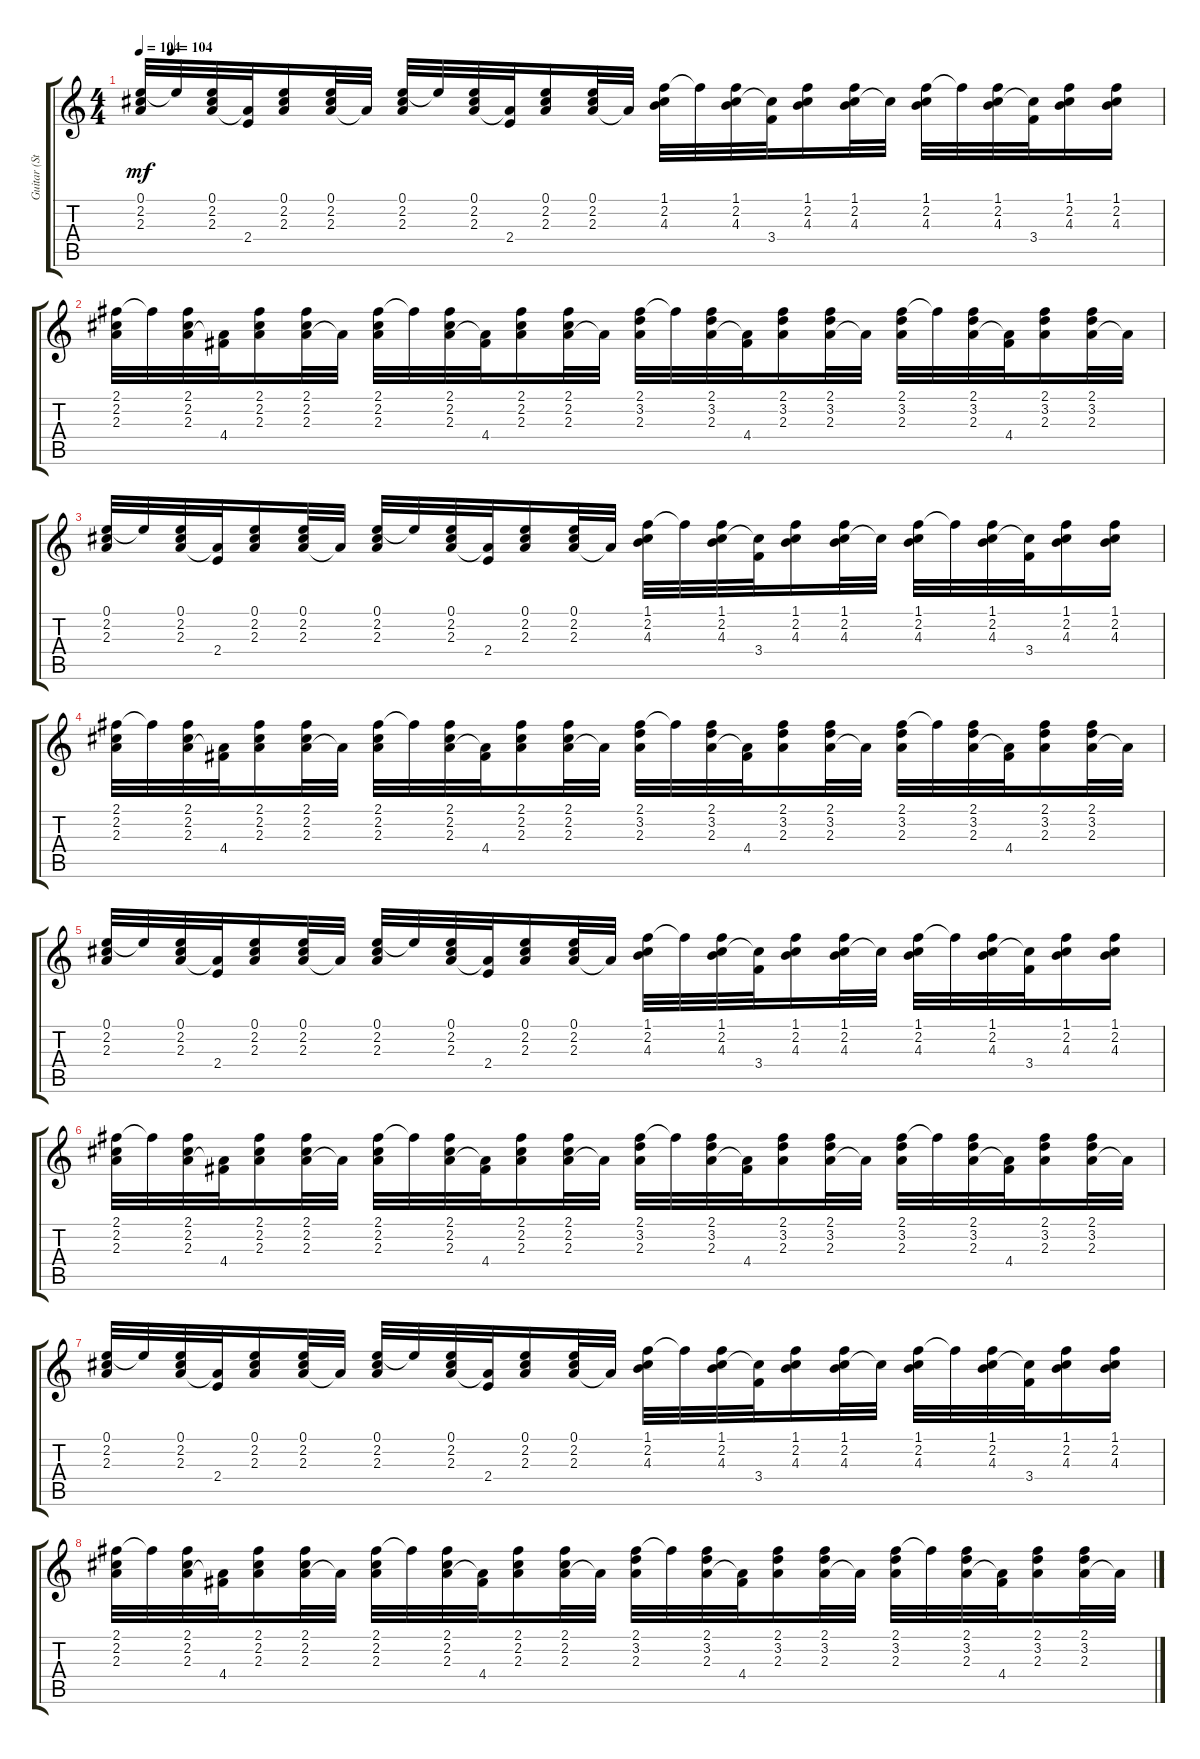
\track ("Guitar (Staff 1)" "Guitar (St") {instrument acousticguitarsteel}
\staff {score tabs}
\tuning (E4 B3 G3 D3 A2 E2) {hide}
\ts (4 4)
\tempo 104
\tempo (104 0.03125)
\clef g2
\ks c
(0.1 2.2 2.3).32{dy mf} 0.1{t}.32 (0.1 2.2 2.3).32 (2.3{t} 2.4).32 (0.1 2.2 2.3).16 (0.1 2.2 2.3).32 2.3{t}.32 (0.1 2.2 2.3).32 0.1{t}.32 (0.1 2.2 2.3).32 (2.3{t} 2.4).32 (0.1 2.2 2.3).16 (0.1 2.2 2.3).32 2.3{t}.32 (1.1 2.2 4.3).32 1.1{t}.32 (1.1 2.2 4.3).32 (2.2{t} 3.4).32 (1.1 2.2 4.3).16 (1.1 2.2 4.3).32 2.2{t}.32 (1.1 2.2 4.3).32 1.1{t}.32 (1.1 2.2 4.3).32 (2.2{t} 3.4).32 (1.1 2.2 4.3).16 (1.1 2.2 4.3).16 |
(2.1 2.2 2.3).32 2.1{t}.32 (2.1 2.2 2.3).32 (2.3{t} 4.4).32 (2.1 2.2 2.3).16 (2.1 2.2 2.3).32 2.3{t}.32 (2.1 2.2 2.3).32 2.1{t}.32 (2.1 2.2 2.3).32 (2.3{t} 4.4).32 (2.1 2.2 2.3).16 (2.1 2.2 2.3).32 2.3{t}.32 (2.1 3.2 2.3).32 2.1{t}.32 (2.1 3.2 2.3).32 (2.3{t} 4.4).32 (2.1 3.2 2.3).16 (2.1 3.2 2.3).32 2.3{t}.32 (2.1 3.2 2.3).32 2.1{t}.32 (2.1 3.2 2.3).32 (2.3{t} 4.4).32 (2.1 3.2 2.3).16 (2.1 3.2 2.3).32 2.3{t}.32 |
(0.1 2.2 2.3).32 0.1{t}.32 (0.1 2.2 2.3).32 (2.3{t} 2.4).32 (0.1 2.2 2.3).16 (0.1 2.2 2.3).32 2.3{t}.32 (0.1 2.2 2.3).32 0.1{t}.32 (0.1 2.2 2.3).32 (2.3{t} 2.4).32 (0.1 2.2 2.3).16 (0.1 2.2 2.3).32 2.3{t}.32 (1.1 2.2 4.3).32 1.1{t}.32 (1.1 2.2 4.3).32 (2.2{t} 3.4).32 (1.1 2.2 4.3).16 (1.1 2.2 4.3).32 2.2{t}.32 (1.1 2.2 4.3).32 1.1{t}.32 (1.1 2.2 4.3).32 (2.2{t} 3.4).32 (1.1 2.2 4.3).16 (1.1 2.2 4.3).16 |
(2.1 2.2 2.3).32 2.1{t}.32 (2.1 2.2 2.3).32 (2.3{t} 4.4).32 (2.1 2.2 2.3).16 (2.1 2.2 2.3).32 2.3{t}.32 (2.1 2.2 2.3).32 2.1{t}.32 (2.1 2.2 2.3).32 (2.3{t} 4.4).32 (2.1 2.2 2.3).16 (2.1 2.2 2.3).32 2.3{t}.32 (2.1 3.2 2.3).32 2.1{t}.32 (2.1 3.2 2.3).32 (2.3{t} 4.4).32 (2.1 3.2 2.3).16 (2.1 3.2 2.3).32 2.3{t}.32 (2.1 3.2 2.3).32 2.1{t}.32 (2.1 3.2 2.3).32 (2.3{t} 4.4).32 (2.1 3.2 2.3).16 (2.1 3.2 2.3).32 2.3{t}.32 |
(0.1 2.2 2.3).32 0.1{t}.32 (0.1 2.2 2.3).32 (2.3{t} 2.4).32 (0.1 2.2 2.3).16 (0.1 2.2 2.3).32 2.3{t}.32 (0.1 2.2 2.3).32 0.1{t}.32 (0.1 2.2 2.3).32 (2.3{t} 2.4).32 (0.1 2.2 2.3).16 (0.1 2.2 2.3).32 2.3{t}.32 (1.1 2.2 4.3).32 1.1{t}.32 (1.1 2.2 4.3).32 (2.2{t} 3.4).32 (1.1 2.2 4.3).16 (1.1 2.2 4.3).32 2.2{t}.32 (1.1 2.2 4.3).32 1.1{t}.32 (1.1 2.2 4.3).32 (2.2{t} 3.4).32 (1.1 2.2 4.3).16 (1.1 2.2 4.3).16 |
(2.1 2.2 2.3).32 2.1{t}.32 (2.1 2.2 2.3).32 (2.3{t} 4.4).32 (2.1 2.2 2.3).16 (2.1 2.2 2.3).32 2.3{t}.32 (2.1 2.2 2.3).32 2.1{t}.32 (2.1 2.2 2.3).32 (2.3{t} 4.4).32 (2.1 2.2 2.3).16 (2.1 2.2 2.3).32 2.3{t}.32 (2.1 3.2 2.3).32 2.1{t}.32 (2.1 3.2 2.3).32 (2.3{t} 4.4).32 (2.1 3.2 2.3).16 (2.1 3.2 2.3).32 2.3{t}.32 (2.1 3.2 2.3).32 2.1{t}.32 (2.1 3.2 2.3).32 (2.3{t} 4.4).32 (2.1 3.2 2.3).16 (2.1 3.2 2.3).32 2.3{t}.32 |
(0.1 2.2 2.3).32 0.1{t}.32 (0.1 2.2 2.3).32 (2.3{t} 2.4).32 (0.1 2.2 2.3).16 (0.1 2.2 2.3).32 2.3{t}.32 (0.1 2.2 2.3).32 0.1{t}.32 (0.1 2.2 2.3).32 (2.3{t} 2.4).32 (0.1 2.2 2.3).16 (0.1 2.2 2.3).32 2.3{t}.32 (1.1 2.2 4.3).32 1.1{t}.32 (1.1 2.2 4.3).32 (2.2{t} 3.4).32 (1.1 2.2 4.3).16 (1.1 2.2 4.3).32 2.2{t}.32 (1.1 2.2 4.3).32 1.1{t}.32 (1.1 2.2 4.3).32 (2.2{t} 3.4).32 (1.1 2.2 4.3).16 (1.1 2.2 4.3).16 |
(2.1 2.2 2.3).32 2.1{t}.32 (2.1 2.2 2.3).32 (2.3{t} 4.4).32 (2.1 2.2 2.3).16 (2.1 2.2 2.3).32 2.3{t}.32 (2.1 2.2 2.3).32 2.1{t}.32 (2.1 2.2 2.3).32 (2.3{t} 4.4).32 (2.1 2.2 2.3).16 (2.1 2.2 2.3).32 2.3{t}.32 (2.1 3.2 2.3).32 2.1{t}.32 (2.1 3.2 2.3).32 (2.3{t} 4.4).32 (2.1 3.2 2.3).16 (2.1 3.2 2.3).32 2.3{t}.32 (2.1 3.2 2.3).32 2.1{t}.32 (2.1 3.2 2.3).32 (2.3{t} 4.4).32 (2.1 3.2 2.3).16 (2.1 3.2 2.3).32 2.3{t}.32
